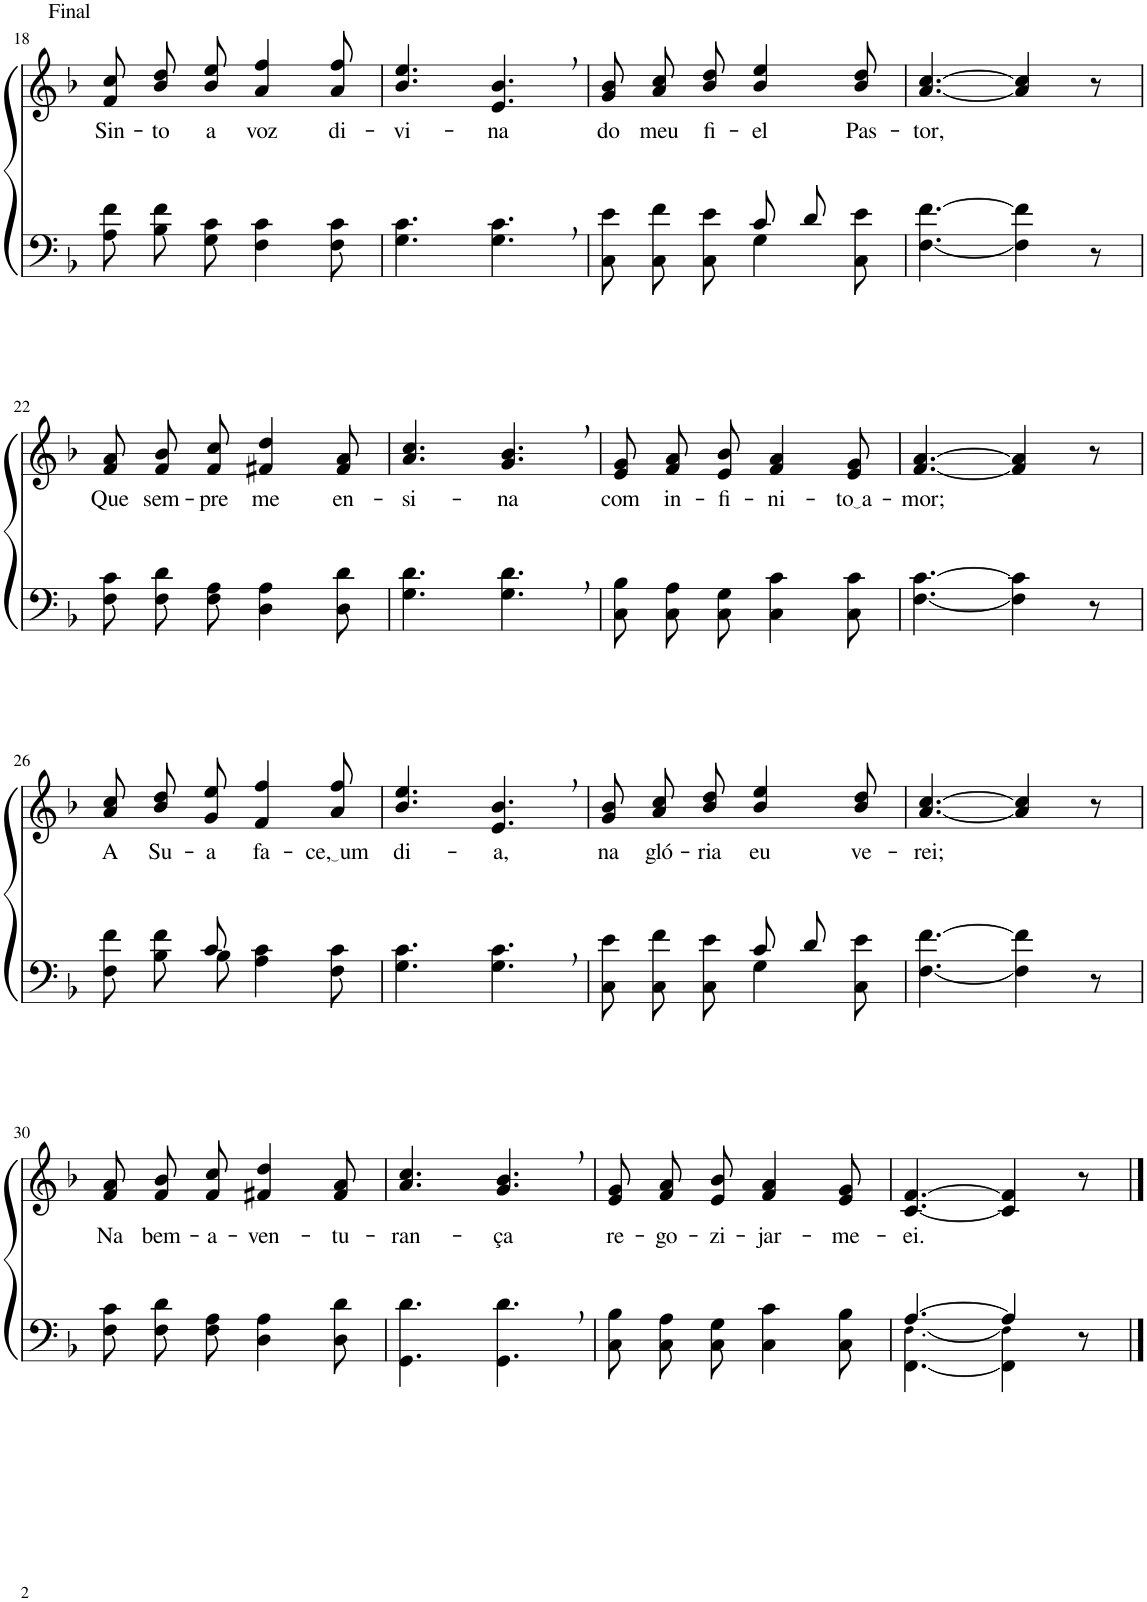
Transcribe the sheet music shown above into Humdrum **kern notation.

**kern	**kern	**text
*part2	*part1	*part1
*staff2	*staff1	*staff1
*I"Parte III e IV	*I"Parte I e II	*
!!LO:PB:g=z
*clefF4	*clefG2	*
*Trd1c2	*Trd1c2	*
*k[b-]	*k[b-]	*
*M6/8	*M6/8	*
=18	=18	=18
!	!LO:TX:a:t=Final	!
!	!	!LO:LY:b
8A\ 8f\L	8f\ 8cc\L	Sin-
!	!	!LO:LY:b
8B-\ 8f\	8b-\ 8dd\	-to
!	!	!LO:LY:b
8G\ 8c\J	8b-\ 8ee\J	a
!	!	!LO:LY:b
4F\ 4c\	4a/ 4ff/	voz
!	!	!LO:LY:b
8F\ 8c\	8a/ 8ff/	di-
=19	=19	=19
!	!	!LO:LY:b
4.G\ 4.c\	4.b-/ 4.ee/	-vi-
!	!	!LO:LY:b
4.G\, 4.c\,	4.e/, 4.b-/,	-na
=20	=20	=20
*^	*	*
!	!	!	!LO:LY:b
4.ryy	8C\ 8e\L	8g\ 8b-\L	do
!	!	!	!LO:LY:b
.	8C\ 8f\	8a\ 8cc\	meu
!	!	!	!LO:LY:b
.	8C\ 8e\J	8b-\ 8dd\J	fi-
!	!	!	!LO:LY:b
8c/L	4G\	4b-/ 4ee/	-el
8d/J	.	.	.
!	!	!	!LO:LY:b
8ryy	8C\ 8e\	8b-/ 8dd/	Pas-
=21	=21	=21	=21
!	!	!	!LO:LY:b
*v	*v	*	*
[4.F\ [4.f\	[4.a/ [4.cc/	-tor,
4F\] 4f\]	4a/] 4cc/]	.
8r	8r	.
!!LO:LB:g=z
=22	=22	=22
!	!	!LO:LY:b
8F\ 8c\L	8f/ 8a/L	Que
!	!	!LO:LY:b
8F\ 8d\	8f/ 8b-/	sem-
!	!	!LO:LY:b
8F\ 8A\J	8f/ 8cc/J	-pre
!	!	!LO:LY:b
4D\ 4A\	4f#X/ 4dd/	me
!	!	!LO:LY:b
8D\ 8d\	8f#/ 8a/	en-
=23	=23	=23
!	!	!LO:LY:b
4.G\ 4.d\	4.a/ 4.cc/	-si-
!	!	!LO:LY:b
4.G\, 4.d\,	4.g/, 4.b-/,	-na
=24	=24	=24
!	!	!LO:LY:b
8C\ 8B-\L	8e/ 8g/L	com
!	!	!LO:LY:b
8C\ 8A\	8f/ 8a/	in-
!	!	!LO:LY:b
8C\ 8G\J	8e/ 8b-/J	-fi-
!	!	!LO:LY:b
4C\ 4c\	4f/ 4a/	-ni-
!	!	!LO:LY:b
8C\ 8c\	8e/ 8g/	to a
=25	=25	=25
!	!	!LO:LY:b
[4.F\ [4.c\	[4.f/ [4.a/	-mor;
4F\] 4c\]	4f/] 4a/]	.
8r	8r	.
!!LO:LB:g=z
=26	=26	=26
*^	*	*
!	!	!	!LO:LY:b
4ryy	8F\ 8f\L	8a\ 8cc\L	A
!	!	!	!LO:LY:b
.	8B-\ 8f\	8b-\ 8dd\	Su-
!	!	!	!LO:LY:b
8c/	8B-\J	8g\ 8ee\J	-a
!	!	!	!LO:LY:b
4.ryy	4A\ 4c\	4f/ 4ff/	fa-
!	!	!	!LO:LY:b
.	8F\ 8c\	8a/ 8ff/	ce, um
=27	=27	=27	=27
!	!	!	!LO:LY:b
*v	*v	*	*
4.G\ 4.c\	4.b-/ 4.ee/	di-
!	!	!LO:LY:b
4.G\, 4.c\,	4.e/, 4.b-/,	-a,
=28	=28	=28
*^	*	*
!	!	!	!LO:LY:b
4.ryy	8C\ 8e\L	8g\ 8b-\L	na
!	!	!	!LO:LY:b
.	8C\ 8f\	8a\ 8cc\	gló-
!	!	!	!LO:LY:b
.	8C\ 8e\J	8b-\ 8dd\J	-ria
!	!	!	!LO:LY:b
8c/L	4G\	4b-/ 4ee/	eu
8d/J	.	.	.
!	!	!	!LO:LY:b
8ryy	8C\ 8e\	8b-/ 8dd/	ve-
=29	=29	=29	=29
!	!	!	!LO:LY:b
*v	*v	*	*
[4.F\ [4.f\	[4.a/ [4.cc/	-rei;
4F\] 4f\]	4a/] 4cc/]	.
8r	8r	.
!!LO:LB:g=z
=30	=30	=30
!	!	!LO:LY:b
8F\ 8c\L	8f/ 8a/L	Na
!	!	!LO:LY:b
8F\ 8d\	8f/ 8b-/	bem-
!	!	!LO:LY:b
8F\ 8A\J	8f/ 8cc/J	-a-
!	!	!LO:LY:b
4D\ 4A\	4f#X/ 4dd/	-ven-
!	!	!LO:LY:b
8D\ 8d\	8f#/ 8a/	-tu-
=31	=31	=31
!	!	!LO:LY:b
4.GG\ 4.d\	4.a/ 4.cc/	-ran-
!	!	!LO:LY:b
4.GG\, 4.d\,	4.g/, 4.b-/,	-ça
=32	=32	=32
!	!	!LO:LY:b
8C\ 8B-\L	8e/ 8g/L	re-
!	!	!LO:LY:b
8C\ 8A\	8f/ 8a/	-go-
!	!	!LO:LY:b
8C\ 8G\J	8e/ 8b-/J	-zi-
!	!	!LO:LY:b
4C\ 4c\	4f/ 4a/	-jar-
!	!	!LO:LY:b
8C\ 8B-\	8e/ 8g/	-me-
=33	=33	=33
*^	*	*
!	!	!	!LO:LY:b
[4.A/	[4.FF\ [4.F!\	[4.c/ [4.f/	-ei.
4A/]	4FF\] 4F!\]	4c/] 4f/]	.
8r	8ryy	8r	.
*v	*v	*	*
==	==	==
*-	*-	*-
